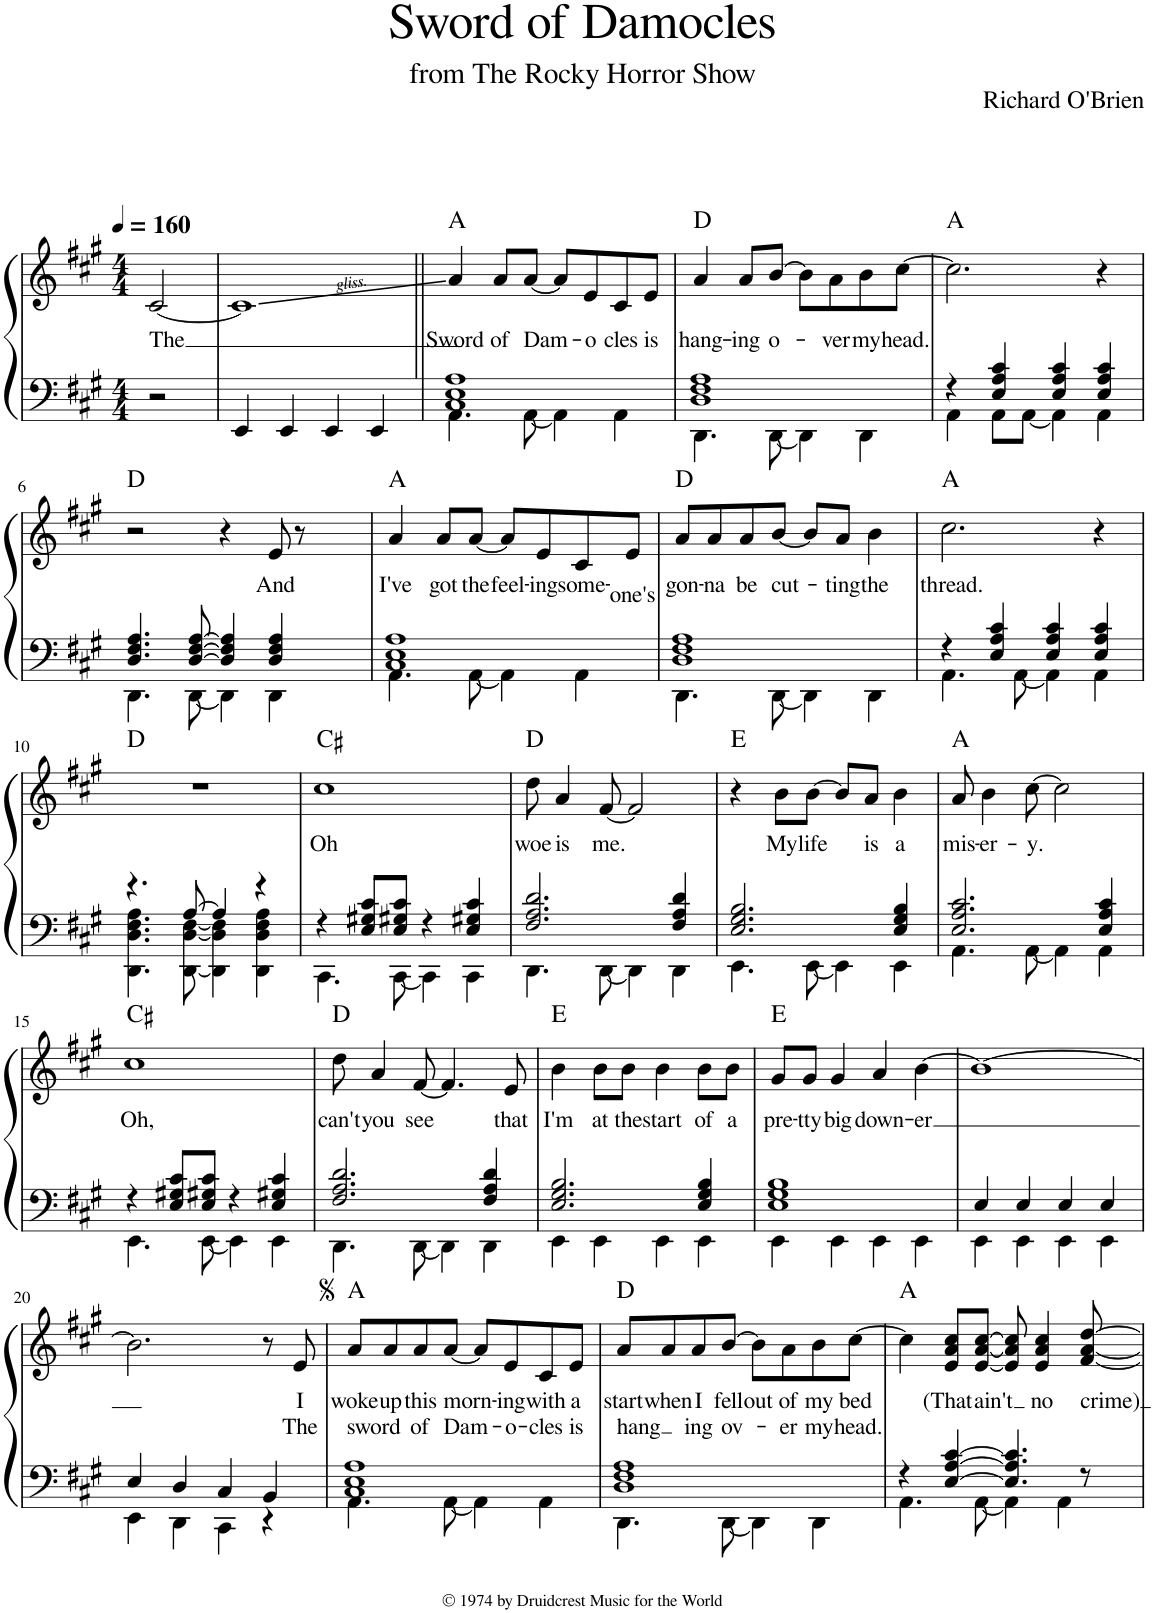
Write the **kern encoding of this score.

**kern	**kern	**text	**text	**harte
*part1	*part1	*part1	*part1	*part1
*staff2	*staff1	*staff1	*staff1	*
*I"Piano	*	*	*	*
*I'Pno.	*	*	*	*
*clefF4	*clefG2	*	*	*
*k[f#c#g#]	*k[f#c#g#]	*	*	*
*M4/4	*M4/4	*	*	*
*MM160	*MM160	*	*	*
=1	=1	=1	=1	=1
!	!	!LO:LY:b	!	!
2r	[2c#/	The	.	.
=2	=2	=2	=2	=2
4EE/	1c#]	.	.	.
4EE/	.	.	.	.
4EE/	.	.	.	.
4EE/	.	.	.	.
=3||	=3||	=3||	=3||	=3||
*^	*	*	*	*
!	!	!	!LO:LY:b	!	!
1C# 1E 1A	4.AA\	4a/	Sword	.	A:maj
!	!	!	!LO:LY:b	!	!
.	.	8a/L	of	.	.
!	!	!	!LO:LY:b	!	!
.	[8AA\	[8a/J	Dam-	.	.
.	4AA\]	8a/L]	.	.	.
!	!	!	!LO:LY:b	!	!
.	.	8e/	o	.	.
!	!	!	!LO:LY:b	!	!
.	4AA\	8c#/	cles	.	.
!	!	!	!LO:LY:b	!	!
.	.	8e/J	is	.	.
=4	=4	=4	=4	=4	=4
!	!	!	!LO:LY:b	!	!
1D 1F# 1A	4.DD\	4a/	hang-	.	D:maj
!	!	!	!LO:LY:b	!	!
.	.	8a/L	-ing	.	.
!	!	!	!LO:LY:b	!	!
.	[8DD\	[8b/J	o-	.	.
.	4DD\]	8b\L]	.	.	.
!	!	!	!LO:LY:b	!	!
.	.	8a\	-ver	.	.
!	!	!	!LO:LY:b	!	!
.	4DD\	8b\	my	.	.
!	!	!	!LO:LY:b	!	!
.	.	[8cc#\J	head.	.	.
=5	=5	=5	=5	=5	=5
4r	4AA\	2.cc#\]	.	.	A:maj
4E/ 4A/ 4c#/	8AA\L	.	.	.	.
.	[8AA\J	.	.	.	.
4E/ 4A/ 4c#/	4AA\]	.	.	.	.
4E/ 4A/ 4c#/	4AA\	4r	.	.	.
!!LO:LB:g=z
=6	=6	=6	=6	=6	=6
4.D/ 4.F#/ 4.A/	4.DD\	2r	.	.	D:maj
[8D/ [8F#/ [8A/	[8DD\	.	.	.	.
4D/] 4F#/] 4A/]	4DD\]	4r	.	.	.
!	!	!	!LO:LY:b	!	!
4D/ 4F#/ 4A/	4DD\	8e/	And	.	.
.	.	8r	.	.	.
=7	=7	=7	=7	=7	=7
!	!	!	!LO:LY:b	!	!
1C# 1E 1A	4.AA\	4a/	I've	.	A:maj
!	!	!	!LO:LY:b	!	!
.	.	8a/L	got	.	.
!	!	!	!LO:LY:b	!	!
.	[8AA\	[8a/J	the	.	.
!	!	!	!LO:LY:b	!	!
.	4AA\]	8a/L]	feel-	.	.
!	!	!	!LO:LY:b	!	!
.	.	8e/	-ing	.	.
!	!	!	!LO:LY:b	!	!
.	4AA\	8c#/	some-	.	.
!	!	!	!LO:LY:b	!	!
.	.	8e/J	-one's	.	.
=8	=8	=8	=8	=8	=8
!	!	!	!LO:LY:b	!	!
1D 1F# 1A	4.DD\	8a/L	gon-	.	D:maj
!	!	!	!LO:LY:b	!	!
.	.	8a/	-na	.	.
!	!	!	!LO:LY:b	!	!
.	.	8a/	be	.	.
!	!	!	!LO:LY:b	!	!
.	[8DD\	[8b/J	cut-	.	.
.	4DD\]	8b/L]	.	.	.
!	!	!	!LO:LY:b	!	!
.	.	8a/J	-ting	.	.
!	!	!	!LO:LY:b	!	!
.	4DD\	4b\	the	.	.
=9	=9	=9	=9	=9	=9
!	!	!	!LO:LY:b	!	!
4r	4.AA\	2.cc#\	thread.	.	A:maj
4E/ 4A/ 4c#/	.	.	.	.	.
.	[8AA\	.	.	.	.
4E/ 4A/ 4c#/	4AA\]	.	.	.	.
4E/ 4A/ 4c#/	4AA\	4r	.	.	.
!!LO:LB:g=z
=10	=10	=10	=10	=10	=10
4.r	4.DD\ 4.D\ 4.F#\ 4.A\	1r	.	.	D:maj
[8A/	[8DD\ [8D\ [8F#\	.	.	.	.
4A/]	4DD\] 4D\] 4F#\]	.	.	.	.
4r	4DD\ 4D\ 4F#\ 4A\	.	.	.	.
=11	=11	=11	=11	=11	=11
!	!	!	!LO:LY:b	!	!
4r	4.CC#\	1cc#	Oh	.	C#:maj
8E/ 8G#X/ 8c#/L	.	.	.	.	.
8E/ 8G#X/ 8c#/J	[8CC#\	.	.	.	.
4r	4CC#\]	.	.	.	.
4E/ 4G#X/ 4c#/	4CC#\	.	.	.	.
=12	=12	=12	=12	=12	=12
!	!	!	!LO:LY:b	!	!
2.F#/ 2.A/ 2.d/	4.DD\	8dd\	woe	.	D:maj
!	!	!	!LO:LY:b	!	!
.	.	4a/	is	.	.
!	!	!	!LO:LY:b	!	!
.	[8DD\	[8f#/	me.	.	.
.	4DD\]	2f#/]	.	.	.
4F#/ 4A/ 4d/	4DD\	.	.	.	.
=13	=13	=13	=13	=13	=13
2.E/ 2.G#/ 2.B/	4.EE\	4r	.	.	E:maj
!	!	!	!LO:LY:b	!	!
.	.	8b\L	My	.	.
!	!	!	!LO:LY:b	!	!
.	[8EE\	[8b\J	life	.	.
.	4EE\]	8b/L]	.	.	.
!	!	!	!LO:LY:b	!	!
.	.	8a/J	is	.	.
!	!	!	!LO:LY:b	!	!
4E/ 4G#/ 4B/	4EE\	4b\	a	.	.
=14	=14	=14	=14	=14	=14
!	!	!	!LO:LY:b	!	!
2.E/ 2.A/ 2.c#/	4.AA\	8a/	mis-	.	A:maj
!	!	!	!LO:LY:b	!	!
.	.	4b\	-er-	.	.
!	!	!	!LO:LY:b	!	!
.	[8AA\	[8cc#\	-y.	.	.
.	4AA\]	2cc#\]	.	.	.
4E/ 4A/ 4c#/	4AA\	.	.	.	.
!!LO:LB:g=z
=15	=15	=15	=15	=15	=15
!	!	!	!LO:LY:b	!	!
4r	4.EE\	1cc#	Oh,	.	C#:maj
8E/ 8G#X/ 8c#/L	.	.	.	.	.
8E/ 8G#X/ 8c#/J	[8EE\	.	.	.	.
4r	4EE\]	.	.	.	.
4E/ 4G#X/ 4c#/	4EE\	.	.	.	.
=16	=16	=16	=16	=16	=16
!	!	!	!LO:LY:b	!	!
2.F#/ 2.A/ 2.d/	4.DD\	8dd\	can't	.	D:maj
!	!	!	!LO:LY:b	!	!
.	.	4a/	you	.	.
!	!	!	!LO:LY:b	!	!
.	[8DD\	[8f#/	see	.	.
.	4DD\]	4.f#/]	.	.	.
4F#/ 4A/ 4d/	4DD\	.	.	.	.
!	!	!	!LO:LY:b	!	!
.	.	8e/	that	.	.
=17	=17	=17	=17	=17	=17
!	!	!	!LO:LY:b	!	!
2.E/ 2.G#/ 2.B/	4EE\	4b\	I'm	.	E:maj
!	!	!	!LO:LY:b	!	!
.	4EE\	8b\L	at	.	.
!	!	!	!LO:LY:b	!	!
.	.	8b\J	the	.	.
!	!	!	!LO:LY:b	!	!
.	4EE\	4b\	start	.	.
!	!	!	!LO:LY:b	!	!
4E/ 4G#/ 4B/	4EE\	8b\L	of	.	.
!	!	!	!LO:LY:b	!	!
.	.	8b\J	a	.	.
=18	=18	=18	=18	=18	=18
!	!	!	!LO:LY:b	!	!
1E 1G# 1B	4EE\	8g#/L	pre-	.	E:maj
!	!	!	!LO:LY:b	!	!
.	.	8g#/J	-tty	.	.
!	!	!	!LO:LY:b	!	!
.	4EE\	4g#/	big	.	.
!	!	!	!LO:LY:b	!	!
.	4EE\	4a/	down-	.	.
!	!	!	!LO:LY:b	!	!
.	4EE\	[4b\	-er	.	.
=19	=19	=19	=19	=19	=19
4E/	4EE\	1b_	.	.	.
4E/	4EE\	.	.	.	.
4E/	4EE\	.	.	.	.
4E/	4EE\	.	.	.	.
!!LO:LB:g=z
=20	=20	=20	=20	=20	=20
4E/	4EE\	2.b\]	.	.	.
4D/	4DD\	.	.	.	.
4C#/	4CC#\	.	.	.	.
4BB/	4r	8r	.	.	.
!	!	!	!LO:LY:b	!LO:LY:b	!
.	.	8e/	I	The	.
=21	=21	=21	=21	=21	=21
!	!	!	!LO:LY:b	!LO:LY:b	!
1C# 1E 1A	4.AA\	8a/L	woke	sword	A:maj
!	!	!	!LO:LY:b	!	!
.	.	8a/	up	.	.
!	!	!	!LO:LY:b	!LO:LY:b	!
.	.	8a/	this	of	.
!	!	!	!LO:LY:b	!LO:LY:b	!
.	[8AA\	[8a/J	morn-	-Dam-	.
.	4AA\]	8a/L]	.	.	.
!	!	!	!LO:LY:b	!LO:LY:b	!
.	.	8e/	-ing	-o-	.
!	!	!	!LO:LY:b	!LO:LY:b	!
.	4AA\	8c#/	with	-cles	.
!	!	!	!LO:LY:b	!LO:LY:b	!
.	.	8e/J	a	is	.
=22	=22	=22	=22	=22	=22
!	!	!	!LO:LY:b	!LO:LY:b	!
1D 1F# 1A	4.DD\	8a/L	start	-hang	D:maj
!	!	!	!LO:LY:b	!	!
.	.	8a/	when	.	.
!	!	!	!LO:LY:b	!LO:LY:b	!
.	.	8a/	I	ing	.
!	!	!	!LO:LY:b	!LO:LY:b	!
.	[8DD\	[8b/J	fell	ov-	.
!	!	!	!LO:LY:b	!	!
.	4DD\]	8b\L]	out	.	.
!	!	!	!LO:LY:b	!LO:LY:b	!
.	.	8a\	of	-er	.
!	!	!	!LO:LY:b	!LO:LY:b	!
.	4DD\	8b\	my	my	.
!	!	!	!LO:LY:b	!LO:LY:b	!
.	.	[8cc#\J	bed	head.	.
=23	=23	=23	=23	=23	=23
4r	4.AA\	4cc#\]	.	.	A:maj
!	!	!	!LO:LY:b	!	!
[4E/ [4A/ [4c#/	.	8e/ 8a/ 8cc#/L	(That	.	.
!	!	!	!LO:LY:b	!	!
.	[8AA\	[8e/ [8a/ [8cc#/J	ain't	.	.
4.E/] 4.A/] 4.c#/]	4AA\]	8e/] 8a/] 8cc#/]	.	.	.
!	!	!	!LO:LY:b	!	!
.	.	4e/ 4a/ 4cc#/	no	.	.
.	4AA\	.	.	.	.
!	!	!	!LO:LY:b	!	!
8r	.	[8f#/ [8a/ [8dd/	crime)	.	.
*v	*v	*	*	*	*
=	=	=	=	=
*-	*-	*-	*-	*-
